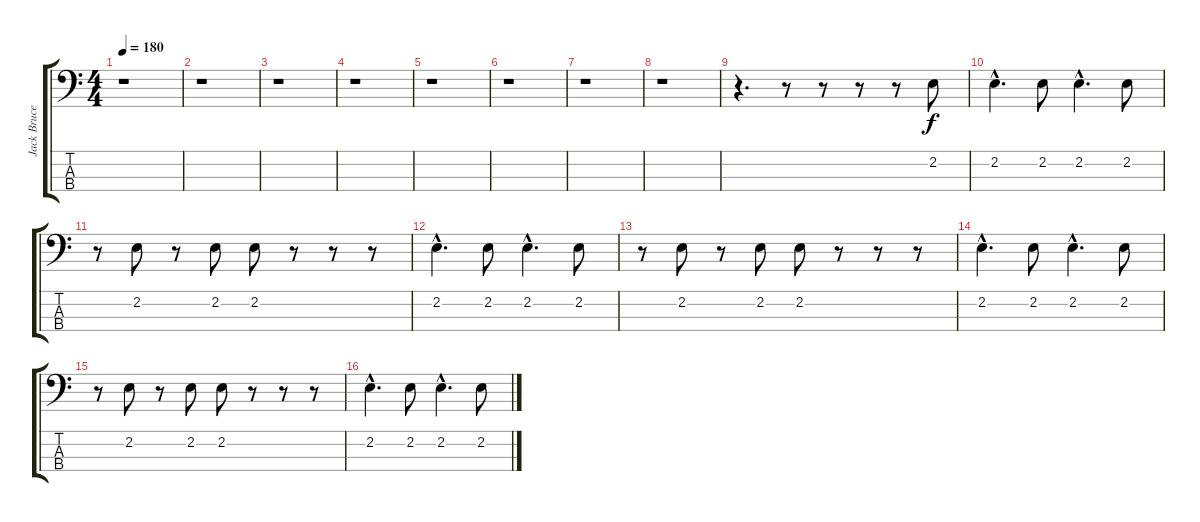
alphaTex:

\track ("Jack Bruce" "Jack Bruce") {instrument electricguitarmuted}
\staff {score tabs}
\tuning (G2 D2 A1 E1) {hide}
\ts (4 4)
\tempo 180
\clef f4
\ks c
r.1{dy f} |
r.1 |
r.1 |
r.1 |
r.1 |
r.1 |
r.1 |
r.1 |
r.4{d} r.8 r.8 r.8 r.8 2.2.8 |
2.2{hac}.4{d} 2.2.8 2.2{hac}.4{d} 2.2.8 |
r.8 2.2.8 r.8 2.2.8 2.2.8 r.8 r.8 r.8 |
2.2{hac}.4{d} 2.2.8 2.2{hac}.4{d} 2.2.8 |
r.8 2.2.8 r.8 2.2.8 2.2.8 r.8 r.8 r.8 |
2.2{hac}.4{d} 2.2.8 2.2{hac}.4{d} 2.2.8 |
r.8 2.2.8 r.8 2.2.8 2.2.8 r.8 r.8 r.8 |
2.2{hac}.4{d} 2.2.8 2.2{hac}.4{d} 2.2.8
